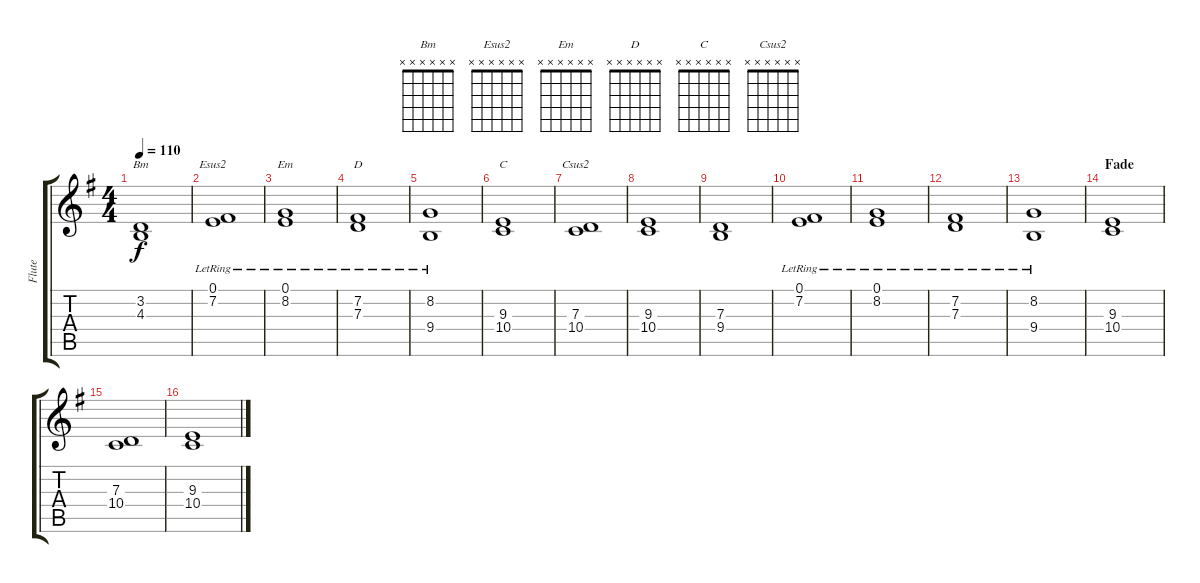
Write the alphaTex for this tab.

\track ("Flute" "Flute") {instrument flute}
\staff {score tabs}
\tuning (E4 B3 G3 D3 A2 E2) {hide}
\chord ("Bm" x x x x x x)
\chord ("Esus2" x x x x x x)
\chord ("Em" x x x x x x)
\chord ("D" x x x x x x)
\chord ("C" x x x x x x)
\chord ("Csus2" x x x x x x)
\ts (4 4)
\tempo 110
\clef g2
\ks g
(3.2 4.3).1{ch "Bm" dy f} |
(0.1{lr} 7.2{lr}).1{ch "Esus2"} |
(0.1{lr} 8.2{lr}).1{ch "Em"} |
(7.2{lr} 7.3{lr}).1{ch "D"} |
(8.2{lr} 9.4{lr}).1 |
(9.3 10.4).1{ch "C"} |
(7.3 10.4).1{ch "Csus2"} |
(9.3 10.4).1 |
(7.3 9.4).1 |
(0.1{lr} 7.2{lr}).1 |
(0.1{lr} 8.2{lr}).1 |
(7.2{lr} 7.3{lr}).1 |
(8.2{lr} 9.4{lr}).1 |
\section ("" "Fade")
(9.3 10.4).1 |
(7.3 10.4).1 |
(9.3 10.4).1
